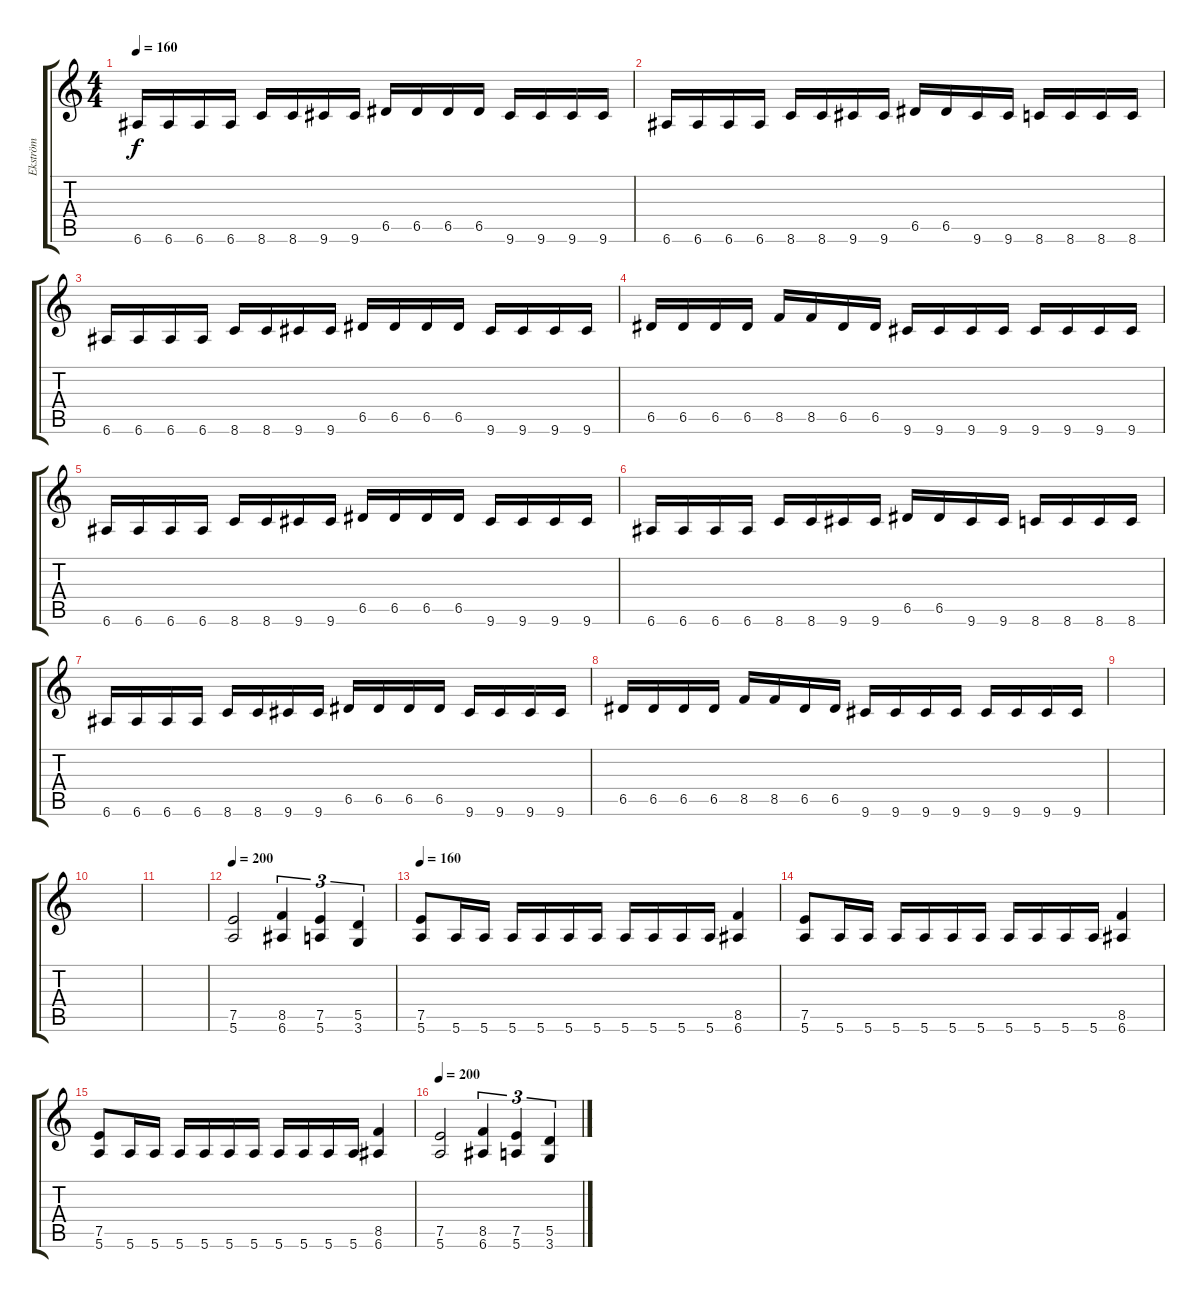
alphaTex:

\track ("Ekström" "Ekström") {instrument distortionguitar}
\staff {score tabs}
\tuning (E4 B3 G3 D3 A2 E2) {hide}
\ts (4 4)
\tempo 160
\clef g2
\ks c
6.6.16{dy f} 6.6.16 6.6.16 6.6.16 8.6.16 8.6.16 9.6.16 9.6.16 6.5.16 6.5.16 6.5.16 6.5.16 9.6.16 9.6.16 9.6.16 9.6.16 |
6.6.16 6.6.16 6.6.16 6.6.16 8.6.16 8.6.16 9.6.16 9.6.16 6.5.16 6.5.16 9.6.16 9.6.16 8.6.16 8.6.16 8.6.16 8.6.16 |
6.6.16 6.6.16 6.6.16 6.6.16 8.6.16 8.6.16 9.6.16 9.6.16 6.5.16 6.5.16 6.5.16 6.5.16 9.6.16 9.6.16 9.6.16 9.6.16 |
6.5.16 6.5.16 6.5.16 6.5.16 8.5.16 8.5.16 6.5.16 6.5.16 9.6.16 9.6.16 9.6.16 9.6.16 9.6.16 9.6.16 9.6.16 9.6.16 |
6.6.16 6.6.16 6.6.16 6.6.16 8.6.16 8.6.16 9.6.16 9.6.16 6.5.16 6.5.16 6.5.16 6.5.16 9.6.16 9.6.16 9.6.16 9.6.16 |
6.6.16 6.6.16 6.6.16 6.6.16 8.6.16 8.6.16 9.6.16 9.6.16 6.5.16 6.5.16 9.6.16 9.6.16 8.6.16 8.6.16 8.6.16 8.6.16 |
6.6.16 6.6.16 6.6.16 6.6.16 8.6.16 8.6.16 9.6.16 9.6.16 6.5.16 6.5.16 6.5.16 6.5.16 9.6.16 9.6.16 9.6.16 9.6.16 |
6.5.16 6.5.16 6.5.16 6.5.16 8.5.16 8.5.16 6.5.16 6.5.16 9.6.16 9.6.16 9.6.16 9.6.16 9.6.16 9.6.16 9.6.16 9.6.16 |
|
|
|
\tempo 200
(7.5 5.6).2 (8.5 6.6).4{tu (3 2)} (7.5 5.6).4{tu (3 2)} (5.5 3.6).4{tu (3 2)} |
\tempo 160
(7.5 5.6).8 5.6.16 5.6.16 5.6.16 5.6.16 5.6.16 5.6.16 5.6.16 5.6.16 5.6.16 5.6.16 (8.5 6.6).4 |
(7.5 5.6).8 5.6.16 5.6.16 5.6.16 5.6.16 5.6.16 5.6.16 5.6.16 5.6.16 5.6.16 5.6.16 (8.5 6.6).4 |
(7.5 5.6).8 5.6.16 5.6.16 5.6.16 5.6.16 5.6.16 5.6.16 5.6.16 5.6.16 5.6.16 5.6.16 (8.5 6.6).4 |
\tempo 200
(7.5 5.6).2 (8.5 6.6).4{tu (3 2)} (7.5 5.6).4{tu (3 2)} (5.5 3.6).4{tu (3 2)}
